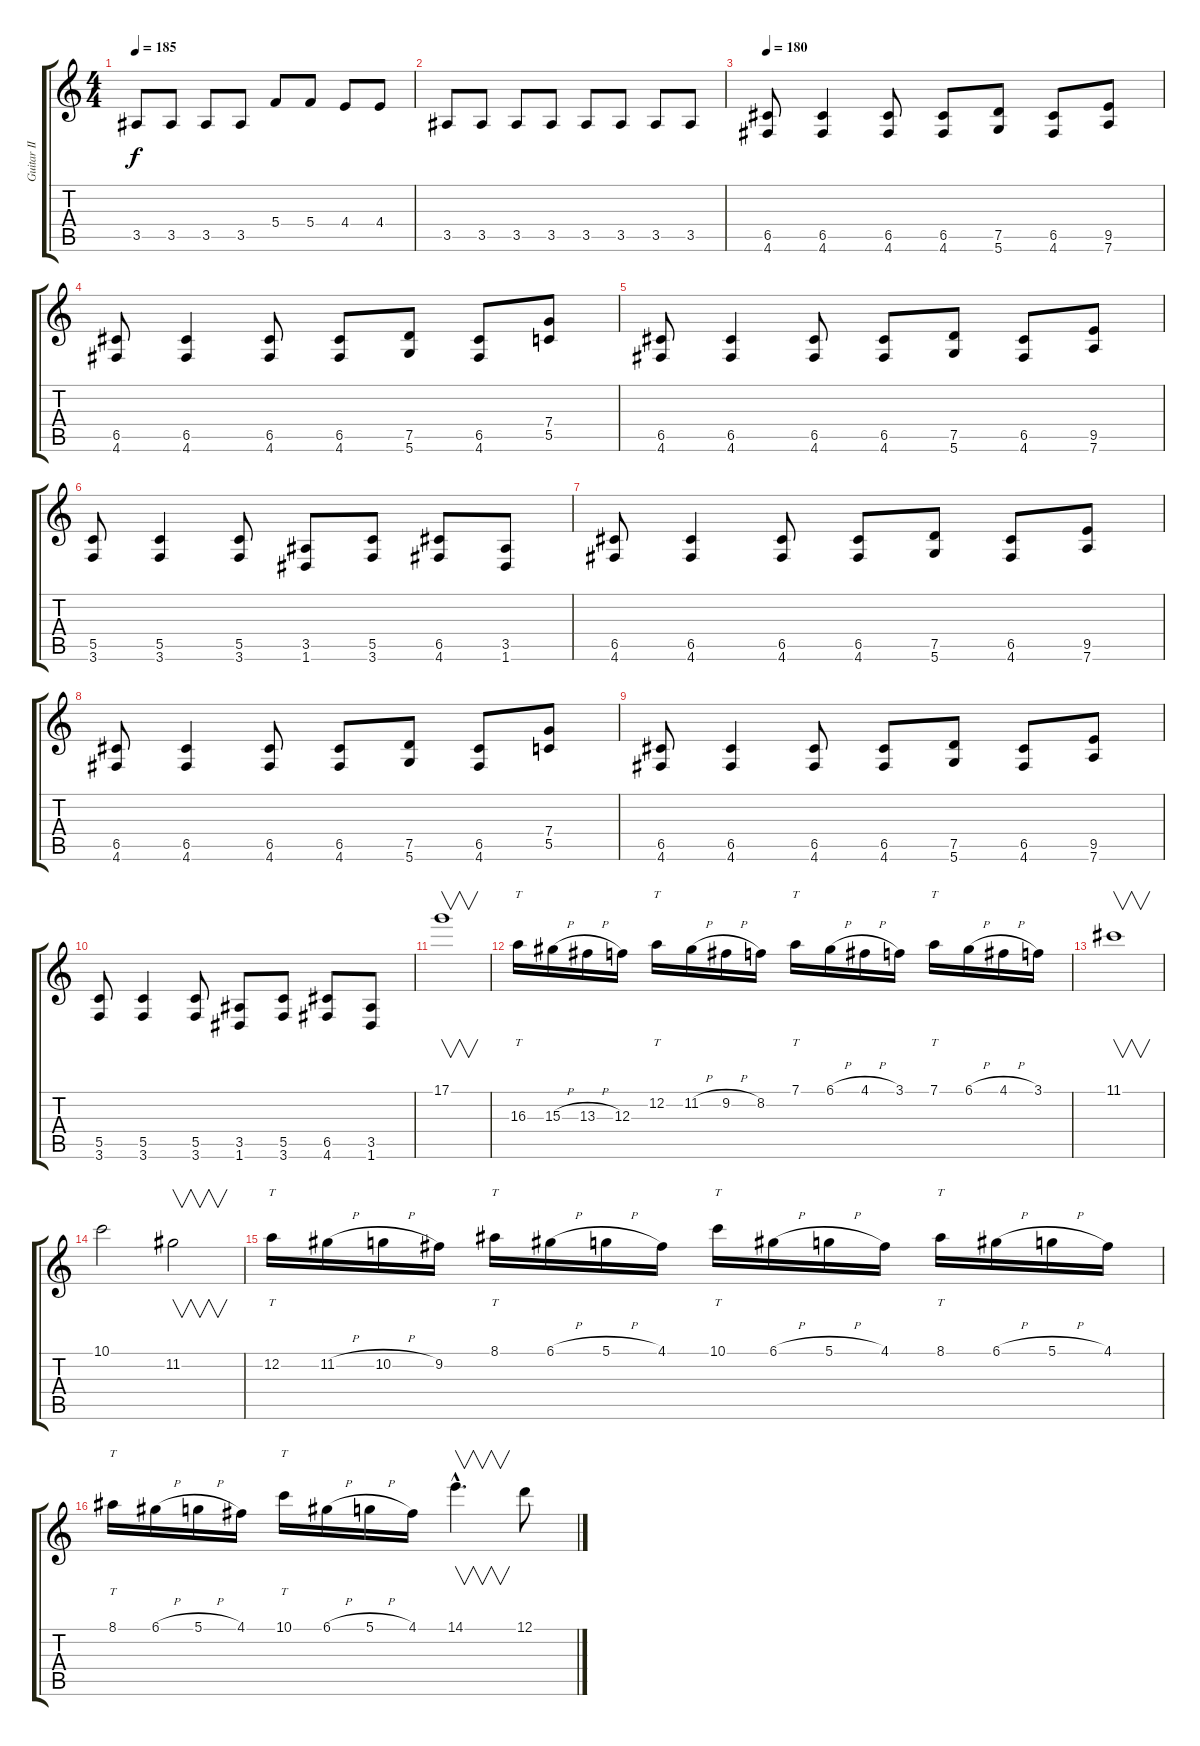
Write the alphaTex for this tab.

\track ("Guitar II" "Guitar II") {instrument distortionguitar}
\staff {score tabs}
\tuning (D4 A3 F3 C3 G2 D2) {hide}
\ts (4 4)
\tempo 185
\clef g2
\ks c
3.5.8{dy f} 3.5.8 3.5.8 3.5.8 5.4.8 5.4.8 4.4.8 4.4.8 |
3.5.8 3.5.8 3.5.8 3.5.8 3.5.8 3.5.8 3.5.8 3.5.8 |
\tempo 180
(6.5 4.6).8 (6.5 4.6).4 (6.5 4.6).8 (6.5 4.6).8 (7.5 5.6).8 (6.5 4.6).8 (9.5 7.6).8 |
(6.5 4.6).8 (6.5 4.6).4 (6.5 4.6).8 (6.5 4.6).8 (7.5 5.6).8 (6.5 4.6).8 (7.4 5.5).8 |
(6.5 4.6).8 (6.5 4.6).4 (6.5 4.6).8 (6.5 4.6).8 (7.5 5.6).8 (6.5 4.6).8 (9.5 7.6).8 |
(5.5 3.6).8 (5.5 3.6).4 (5.5 3.6).8 (3.5 1.6).8 (5.5 3.6).8 (6.5 4.6).8 (3.5 1.6).8 |
(6.5 4.6).8 (6.5 4.6).4 (6.5 4.6).8 (6.5 4.6).8 (7.5 5.6).8 (6.5 4.6).8 (9.5 7.6).8 |
(6.5 4.6).8 (6.5 4.6).4 (6.5 4.6).8 (6.5 4.6).8 (7.5 5.6).8 (6.5 4.6).8 (7.4 5.5).8 |
(6.5 4.6).8 (6.5 4.6).4 (6.5 4.6).8 (6.5 4.6).8 (7.5 5.6).8 (6.5 4.6).8 (9.5 7.6).8 |
(5.5 3.6).8 (5.5 3.6).4 (5.5 3.6).8 (3.5 1.6).8 (5.5 3.6).8 (6.5 4.6).8 (3.5 1.6).8 |
17.1.1{v volume 14 balance 6} |
16.3.16{tt} 15.3{h}.16 13.3{h}.16 12.3.16 12.2.16{tt} 11.2{h}.16 9.2{h}.16 8.2.16 7.1.16{tt} 6.1{h}.16 4.1{h}.16 3.1.16 7.1.16{tt} 6.1{h}.16 4.1{h}.16 3.1.16 |
11.1.1{v} |
10.1.2 11.2.2{v} |
12.2.16{tt} 11.2{h}.16 10.2{h}.16 9.2.16 8.1.16{tt} 6.1{h}.16 5.1{h}.16 4.1.16 10.1.16{tt} 6.1{h}.16 5.1{h}.16 4.1.16 8.1.16{tt} 6.1{h}.16 5.1{h}.16 4.1.16 |
8.1.16{tt} 6.1{h}.16 5.1{h}.16 4.1.16 10.1.16{tt} 6.1{h}.16 5.1{h}.16 4.1.16 14.1{hac}.4{v d} 12.1.8
